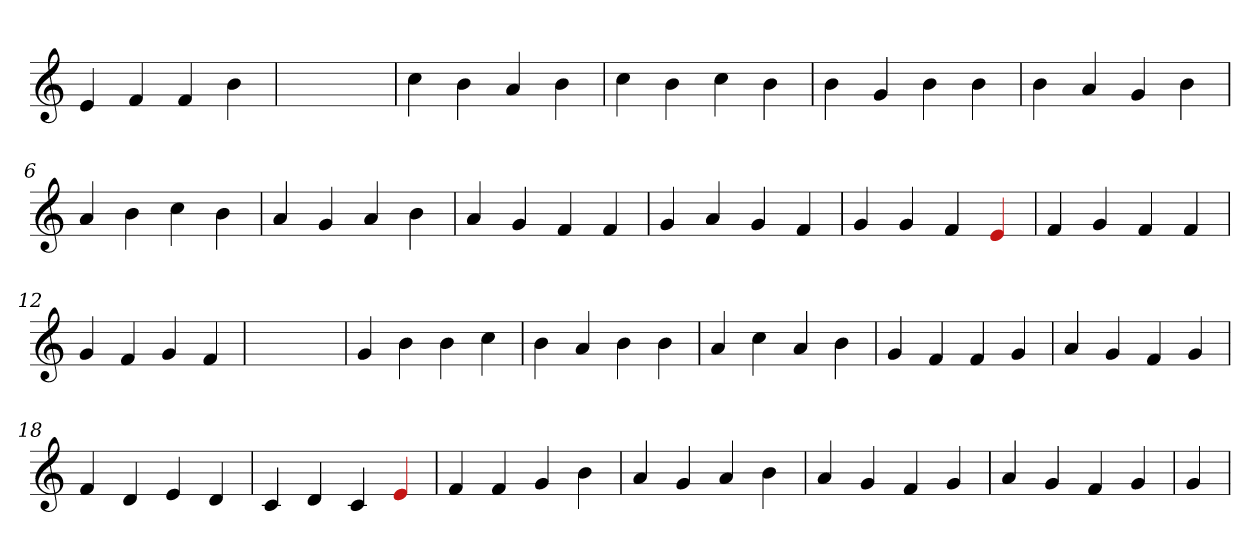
**kern
*part1
*staff1
*clefG2
=1
4e
4f
4f
4b
=2
1ryy
=2
4cc
4b
4a
4b
=3
4cc
4b
4cc
4b
=4
4b
4g
4b
4b
=5
4b
4a
4g
4b
=6
4a
4b
4cc
4b
=7
4a
4g
4a
4b
=8
4a
4g
4f
4f
=9
4g
4a
4g
4f
=10
4g
4g
4f
4Re
=11
4f
4g
4f
4f
=12
4g
4f
4g
4f
=13
1ryy
=13
4g
4b
4b
4cc
=14
4b
4a
4b
4b
=15
4a
4cc
4a
4b
=16
4g
4f
4f
4g
=17
4a
4g
4f
4g
=18
4f
4d
4e
4d
=19
4c
4d
4c
4Re
=20
4f
4f
4g
4b
=21
4a
4g
4a
4b
=22
4a
4g
4f
4g
=23
4a
4g
4f
4g
=24
4g
=
*-
